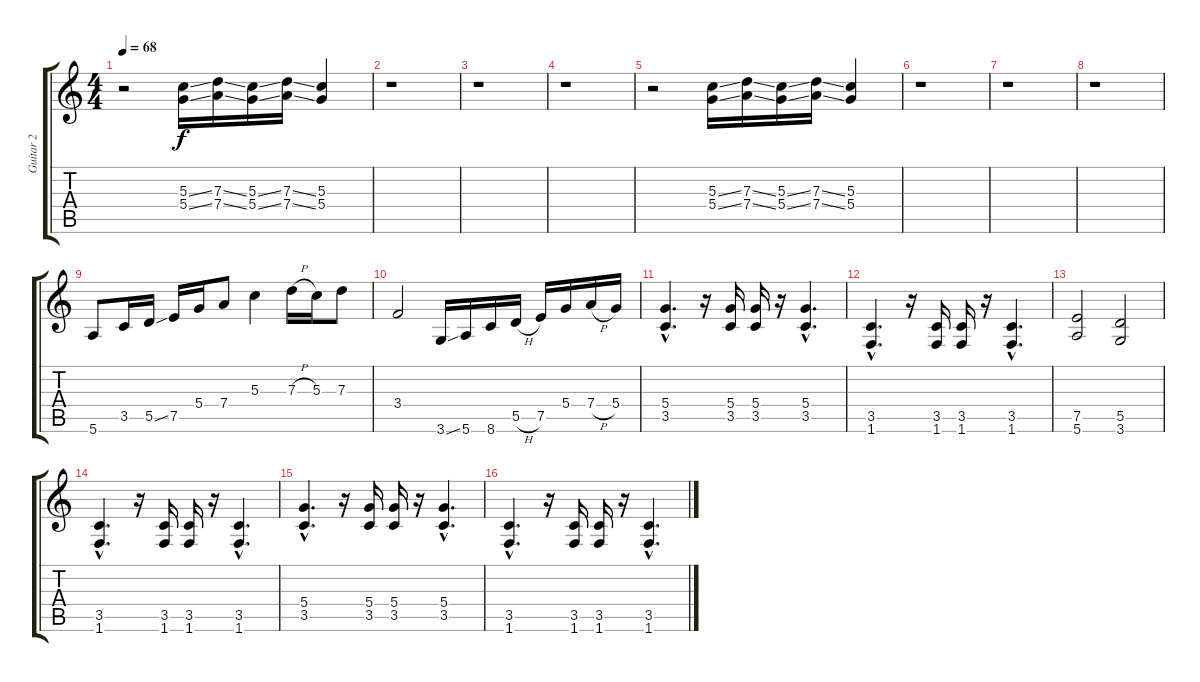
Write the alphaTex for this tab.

\track ("Guitar 2" "Guitar 2") {instrument distortionguitar}
\staff {score tabs}
\tuning (E4 B3 G3 D3 A2 E2) {hide}
\ts (4 4)
\tempo 68
\clef g2
\ks c
r.2{dy f} (5.3{ss} 5.4{ss}).16 (7.3{ss} 7.4{ss}).16 (5.3{ss} 5.4{ss}).16 (7.3{ss} 7.4{ss}).16 (5.3 5.4).4 |
r.1 |
r.1 |
r.1 |
r.2 (5.3{ss} 5.4{ss}).16 (7.3{ss} 7.4{ss}).16 (5.3{ss} 5.4{ss}).16 (7.3{ss} 7.4{ss}).16 (5.3 5.4).4 |
r.1 |
r.1 |
r.1 |
5.6.8 3.5.16 5.5{ss}.16 7.5.16 5.4.16 7.4.8 5.3.4 7.3{h}.16 5.3.16 7.3.8 |
3.4.2 3.6{ss}.16 5.6.16 8.6.16 5.5{h}.16 7.5.16 5.4.16 7.4{h}.16 5.4.16 |
(5.4{hac} 3.5{hac}).4{d} r.16 (5.4 3.5).16 (5.4 3.5).16 r.16 (5.4{hac} 3.5{hac}).4{d} |
(3.5{hac} 1.6{hac}).4{d} r.16 (3.5 1.6).16 (3.5 1.6).16 r.16 (3.5{hac} 1.6{hac}).4{d} |
(7.5 5.6).2 (5.5 3.6).2 |
(3.5{hac} 1.6{hac}).4{d} r.16 (3.5 1.6).16 (3.5 1.6).16 r.16 (3.5{hac} 1.6{hac}).4{d} |
(5.4{hac} 3.5{hac}).4{d} r.16 (5.4 3.5).16 (5.4 3.5).16 r.16 (5.4{hac} 3.5{hac}).4{d} |
(3.5{hac} 1.6{hac}).4{d} r.16 (3.5 1.6).16 (3.5 1.6).16 r.16 (3.5{hac} 1.6{hac}).4{d}
